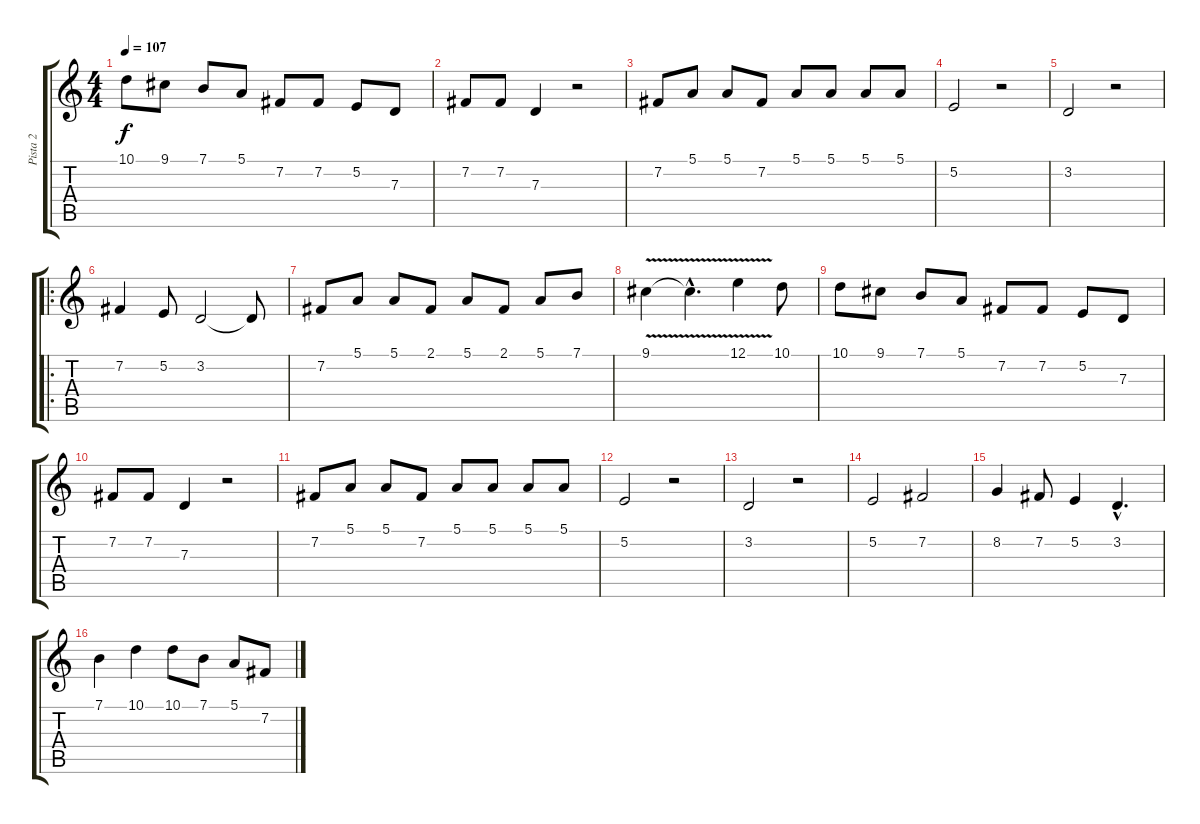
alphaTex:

\track ("Pista 2" "Pista 2") {instrument brightacousticpiano}
\staff {score tabs}
\tuning (E4 B3 G3 D3 A2 E2) {hide}
\ts (4 4)
\tempo 107
\clef g2
\ks c
10.1.8{dy f} 9.1.8 7.1.8 5.1.8 7.2.8 7.2.8 5.2.8 7.3.8 |
7.2.8 7.2.8 7.3.4 r.2 |
7.2.8 5.1.8 5.1.8 7.2.8 5.1.8 5.1.8 5.1.8 5.1.8 |
5.2.2 r.2 |
3.2.2 r.2 |
\ro
7.2.4 5.2.8 3.2.2 3.2{t}.8 |
7.2.8 5.1.8 5.1.8 2.1.8 5.1.8 2.1.8 5.1.8 7.1.8 |
9.1{v}.4 9.1{hac t}.4{d} 12.1{v}.4 10.1.8 |
10.1.8 9.1.8 7.1.8 5.1.8 7.2.8 7.2.8 5.2.8 7.3.8 |
7.2.8 7.2.8 7.3.4 r.2 |
7.2.8 5.1.8 5.1.8 7.2.8 5.1.8 5.1.8 5.1.8 5.1.8 |
5.2.2 r.2 |
3.2.2 r.2 |
5.2.2 7.2.2 |
8.2.4 7.2.8 5.2.4 3.2{hac}.4{d} |
7.1.4 10.1.4 10.1.8 7.1.8 5.1.8 7.2.8
